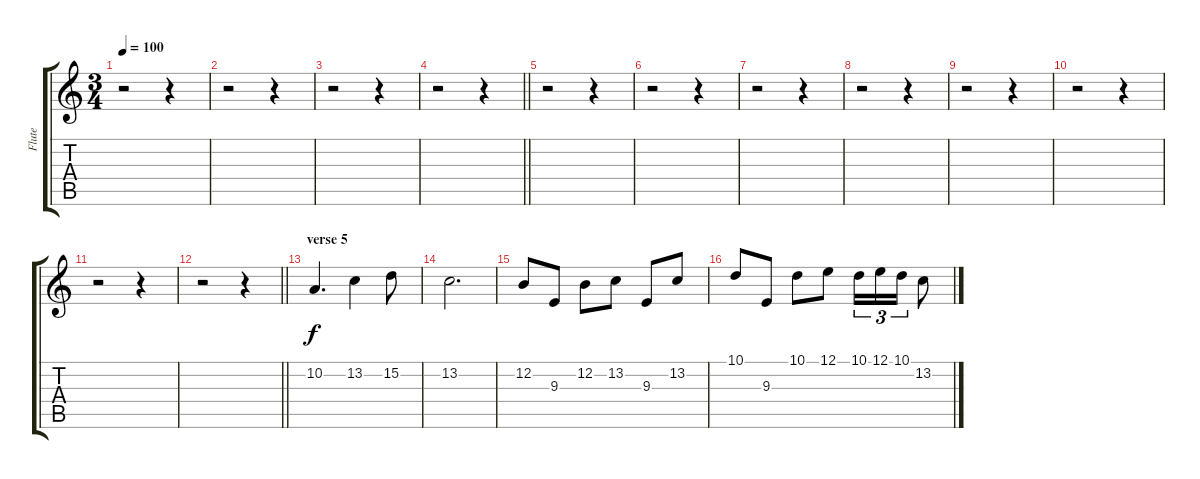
\track ("Flute" "Flute") {instrument flute}
\staff {score tabs}
\tuning (E4 B3 G3 D3 A2 E2) {hide}
\ts (3 4)
\tempo 100
\clef g2
\ks c
r.2{dy f} r.4 |
r.2 r.4 |
r.2 r.4 |
\barLineRight lightlight
r.2 r.4 |
\section ("" "")
r.2 r.4 |
r.2 r.4 |
r.2 r.4 |
r.2 r.4 |
r.2 r.4 |
r.2 r.4 |
r.2 r.4 |
\barLineRight lightlight
r.2 r.4 |
\section ("" "verse 5")
10.2.4{d} 13.2.4 15.2.8 |
13.2.2{d} |
12.2.8 9.3.8 12.2.8 13.2.8 9.3.8 13.2.8 |
10.1.8 9.3.8 10.1.8 12.1.8 10.1.16{tu (3 2)} 12.1.16{tu (3 2)} 10.1.16{tu (3 2)} 13.2.8
